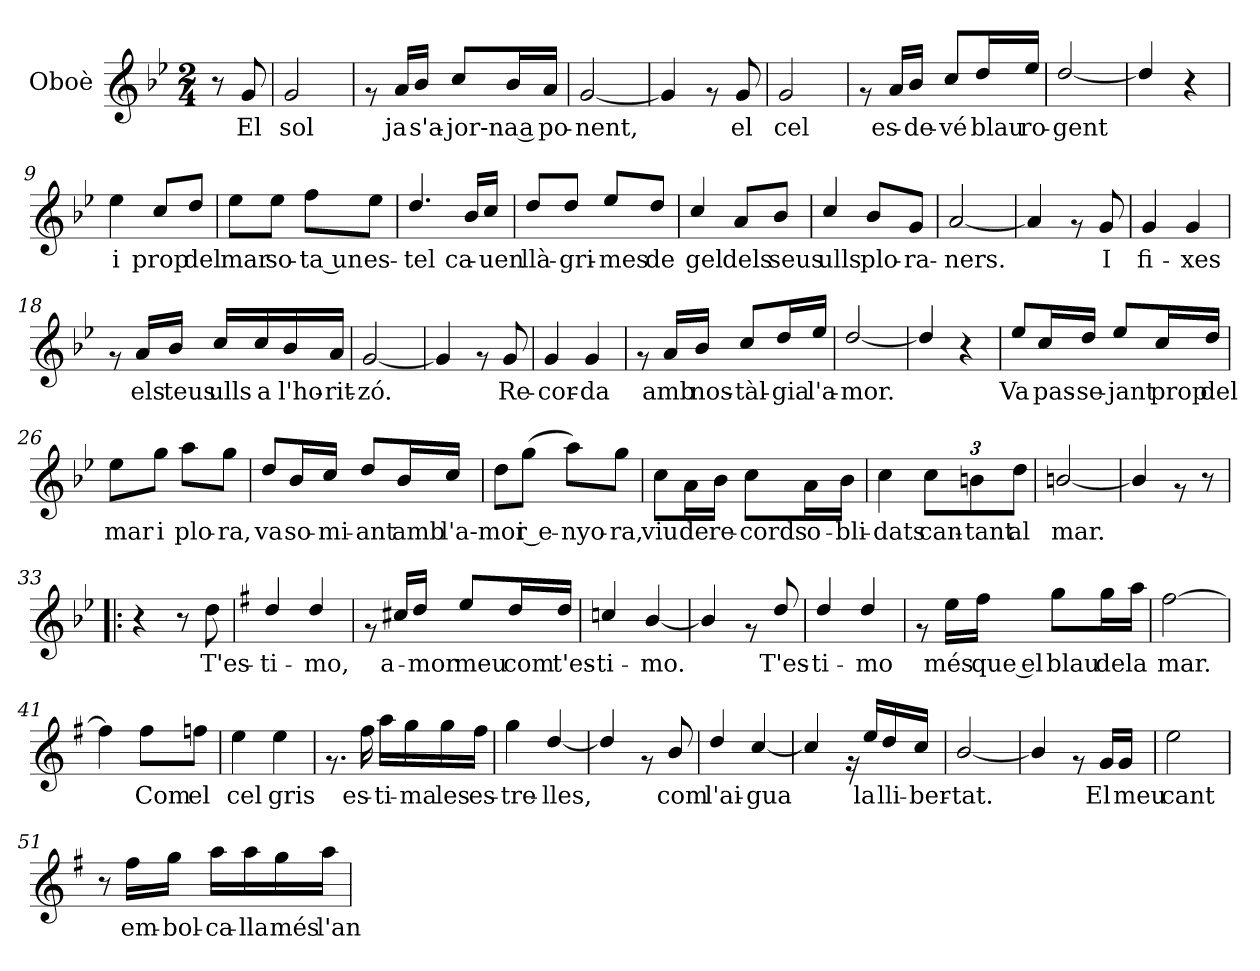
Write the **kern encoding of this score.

**kern	**text
*part1	*part1
*staff1	*staff1
*I"Oboè	*
*I'Ob.	*
*clefG2	*
*k[b-e-]	*
*M2/4	*
=	=
8r	.
!	!LO:LY:b
8g/	El
=1	=1
!	!LO:LY:b
2g/	sol
=2	=2
8rg	.
!	!LO:LY:b
16a/LL	ja
!	!LO:LY:b
16b-/JJ	s'a-
!	!LO:LY:b
8cc/L	jor-na a
16b-/L	.
!	!LO:LY:b
16a/JJ	po-
=3	=3
!	!LO:LY:b
[2g/	nent,
=4	=4
4g/]	.
8rg	.
!	!LO:LY:b
8g/	el
=5	=5
!	!LO:LY:b
2g/	cel
=6	=6
8rg	.
!	!LO:LY:b
16a/LL	es-
!	!LO:LY:b
16b-/JJ	de-
!	!LO:LY:b
8cc/L	vé
!	!LO:LY:b
16dd/L	blau
!	!LO:LY:b
16ee-/JJ	ro-
=7	=7
!	!LO:LY:b
[2dd/	gent
=8	=8
4dd/]	.
4r	.
=9	=9
!	!LO:LY:b
4ee-\	i
!	!LO:LY:b
8cc/L	prop
!	!LO:LY:b
8dd/J	del
=10	=10
!	!LO:LY:b
8ee-\L	mar
!	!LO:LY:b
8ee-\J	so-
!	!LO:LY:b
8ff\L	ta un
!	!LO:LY:b
8ee-\J	es-
!!LO:LB:g=z
=11	=11
!	!LO:LY:b
4.dd/	tel
!	!LO:LY:b
16b-/LL	ca-
!	!LO:LY:b
16cc/JJ	uen
=12	=12
!	!LO:LY:b
8dd/L	llà-
!	!LO:LY:b
8dd/J	gri-
!	!LO:LY:b
8ee-/L	mes
!	!LO:LY:b
8dd/J	de
=13	=13
!	!LO:LY:b
4cc/	gel
!	!LO:LY:b
8a/L	dels
!	!LO:LY:b
8b-/J	seus
=14	=14
!	!LO:LY:b
4cc/	ulls
!	!LO:LY:b
8b-/L	plo-
!	!LO:LY:b
8g/J	ra-
=15	=15
!	!LO:LY:b
[2a/	ners.
=16	=16
4a/]	.
8rg	.
!	!LO:LY:b
8g/	I
=17	=17
!	!LO:LY:b
4g/	fi-
!	!LO:LY:b
4g/	xes
=18	=18
8rg	.
!	!LO:LY:b
16a/LL	els
!	!LO:LY:b
16b-/JJ	teus
!	!LO:LY:b
16cc/LL	ulls
!	!LO:LY:b
16cc/	a
!	!LO:LY:b
16b-/	l'ho-
!	!LO:LY:b
16a/JJ	rit-
=19	=19
!	!LO:LY:b
[2g/	zó.
=20	=20
4g/]	.
8rg	.
!	!LO:LY:b
8g/	Re-
!!LO:LB:g=z
=21	=21
!	!LO:LY:b
4g/	cor-
!	!LO:LY:b
4g/	da
=22	=22
8rg	.
!	!LO:LY:b
16a/LL	amb
!	!LO:LY:b
16b-/JJ	nos-
!	!LO:LY:b
8cc/L	tàl-
!	!LO:LY:b
16dd/L	gia
!	!LO:LY:b
16ee-/JJ	l'a-
=23	=23
!	!LO:LY:b
[2dd/	mor.
=24	=24
4dd/]	.
4r	.
=25	=25
!	!LO:LY:b
8ee-/L	Va
!	!LO:LY:b
16cc/L	pas-
!	!LO:LY:b
16dd/JJ	se-
!	!LO:LY:b
8ee-/L	jant
!	!LO:LY:b
16cc/L	prop
!	!LO:LY:b
16dd/JJ	del
=26	=26
!	!LO:LY:b
8ee-\L	mar
!	!LO:LY:b
8gg\J	i
!	!LO:LY:b
8aa\L	plo-
!	!LO:LY:b
8gg\J	ra,
=27	=27
!	!LO:LY:b
8dd/L	va
!	!LO:LY:b
16b-/L	so-
!	!LO:LY:b
16cc/JJ	mi-
!	!LO:LY:b
8dd/L	ant
!	!LO:LY:b
16b-/L	amb
!	!LO:LY:b
16cc/JJ	l'a-mor
!!LO:LB:g=z
=28	=28
8dd\L	.
!	!LO:LY:b
(<8gg\J	i e-
!	!LO:LY:b
8aa\L)	nyo-
!	!LO:LY:b
8gg\J	ra,
=29	=29
!	!LO:LY:b
8cc\L	viu
!	!LO:LY:b
16a\L	de
!	!LO:LY:b
16b-\JJ	re-
!	!LO:LY:b
8cc\L	-cords
!	!LO:LY:b
16a\L	o-
!	!LO:LY:b
16b-\JJ	-bli-
=30	=30
!	!LO:LY:b
4cc\	-dats
*Xbrackettup	*
!	!LO:LY:b
12cc\L	can-
!	!LO:LY:b
12bn\	-tant
!	!LO:LY:b
12dd\J	al
=31	=31
!	!LO:LY:b
[2bn/	mar.
=32	=32
4b/]	.
8rg	.
8r	.
=33!|:	=33!|:
4r	.
8r	.
!	!LO:LY:b
8dd\	T'es-
=34	=34
*k[f#]	*
!	!LO:LY:b
4dd/	-ti-
!	!LO:LY:b
4dd/	mo,
=35	=35
8rg	.
!	!LO:LY:b
16cc#X/LL	a-
!	!LO:LY:b
16dd/JJ	mor
!	!LO:LY:b
8ee/L	meu
!	!LO:LY:b
16dd/L	com
!	!LO:LY:b
16dd/JJ	t'es-
!!LO:LB:g=z
=36	=36
!	!LO:LY:b
4ccn/	ti-
!	!LO:LY:b
[4b/	mo.
=37	=37
4b/]	.
8rg	.
!	!LO:LY:b
8dd/	T'es-
=38	=38
!	!LO:LY:b
4dd/	ti-
!	!LO:LY:b
4dd/	mo
=39	=39
8rg	.
!	!LO:LY:b
16ee\LL	més
!	!LO:LY:b
16ff#\JJ	que el
!	!LO:LY:b
8gg\L	blau
!	!LO:LY:b
16gg\L	de
!	!LO:LY:b
16aa\JJ	la
=40	=40
!	!LO:LY:b
[2ff#\	mar.
=41	=41
4ff#\]	.
!	!LO:LY:b
8ff#\L	Com
!	!LO:LY:b
8ffn\J	el
=42	=42
!	!LO:LY:b
4ee\	cel
!	!LO:LY:b
4ee\	gris
=43	=43
8.rg	.
!	!LO:LY:b
16ff#\	es-
!	!LO:LY:b
16aa\LL	ti-
!	!LO:LY:b
16gg\	ma
!	!LO:LY:b
16gg\	les
!	!LO:LY:b
16ff#\JJ	es-
=44	=44
!	!LO:LY:b
4gg\	tre-
!	!LO:LY:b
[4dd/	lles,
=45	=45
4dd/]	.
8rg	.
!	!LO:LY:b
8b/	com
!!LO:LB:g=z
=46	=46
!	!LO:LY:b
4dd/	l'ai-
!	!LO:LY:b
[4cc/	gua
=47	=47
4cc/]	.
16rg	.
!	!LO:LY:b
16ee/LL	la
!	!LO:LY:b
16dd/	lli-
!	!LO:LY:b
16cc/JJ	ber-
=48	=48
!	!LO:LY:b
[2b/	tat.
=49	=49
4b/]	.
8rg	.
!	!LO:LY:b
16g/LL	El
!	!LO:LY:b
16g/JJ	meu
=50	=50
!	!LO:LY:b
2ee\	cant
=51	=51
8r	.
!	!LO:LY:b
16ff#\LL	em-
!	!LO:LY:b
16gg\JJ	-bol-
!	!LO:LY:b
16aa\LL	-ca-
!	!LO:LY:b
16aa\	-lla
!	!LO:LY:b
16gg\	més
!	!LO:LY:b
16aa\JJ	l'an-
=	=
*-	*-
